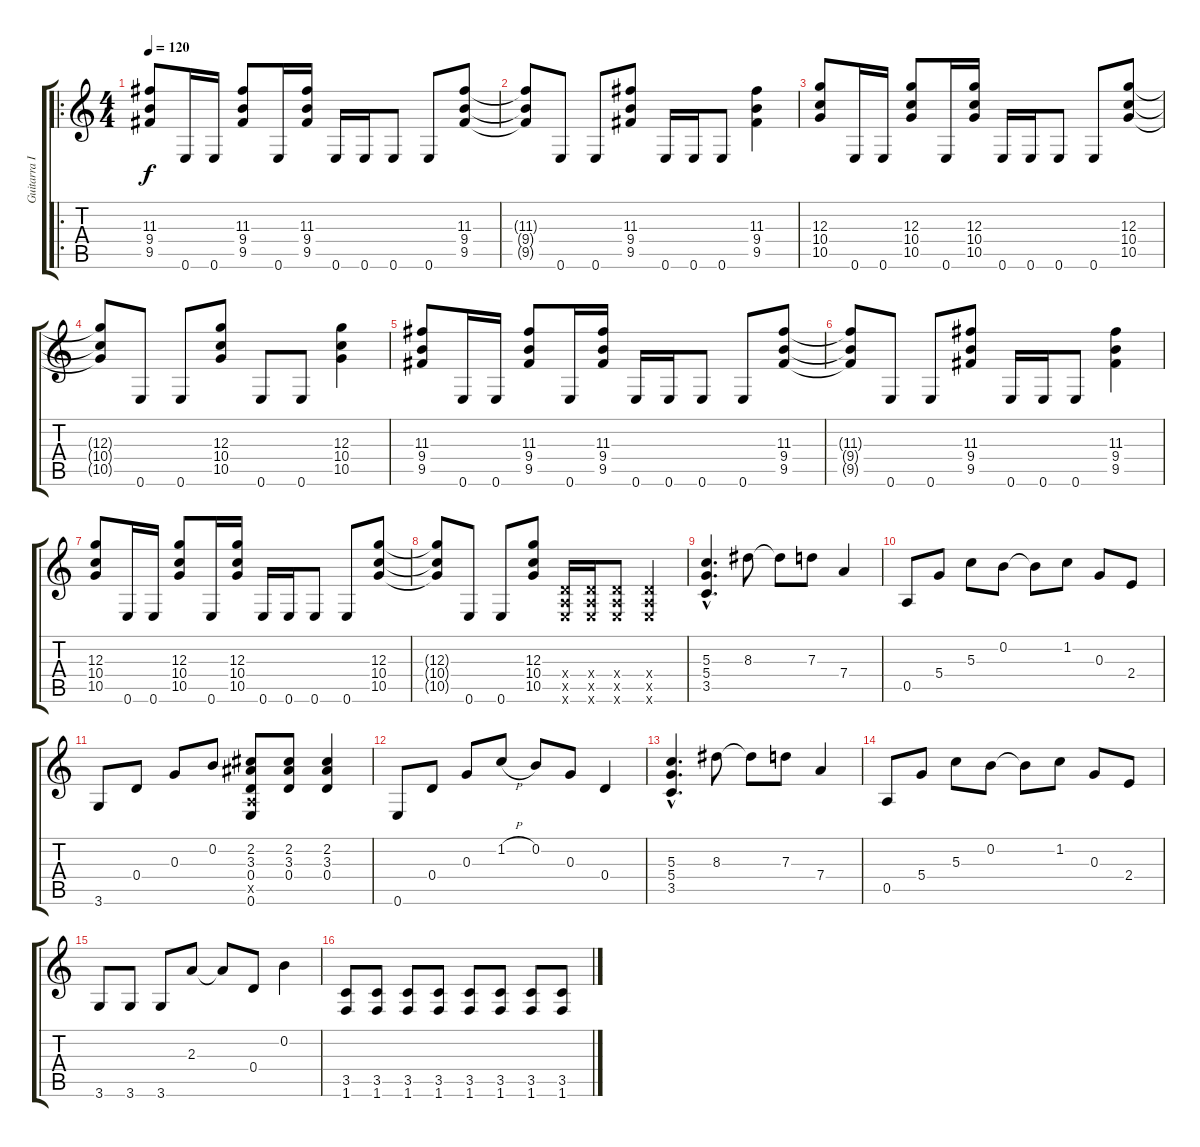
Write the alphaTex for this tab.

\track ("Guitarra I" "Guitarra I") {instrument distortionguitar}
\staff {score tabs}
\tuning (E4 B3 G3 D3 A2 E2) {hide}
\ro
\ts (4 4)
\tempo 120
\clef g2
\ks c
(11.3 9.4 9.5).8{dy f} 0.6.16 0.6.16 (11.3 9.4 9.5).8 0.6.16 (11.3 9.4 9.5).16 0.6.16 0.6.16 0.6.8 0.6.8 (11.3 9.4 9.5).8 |
(11.3{t} 9.4{t} 9.5{t}).8 0.6.8 0.6.8 (11.3 9.4 9.5).8 0.6.16 0.6.16 0.6.8 (11.3 9.4 9.5).4 |
(12.3 10.4 10.5).8 0.6.16 0.6.16 (12.3 10.4 10.5).8 0.6.16 (12.3 10.4 10.5).16 0.6.16 0.6.16 0.6.8 0.6.8 (12.3 10.4 10.5).8 |
(12.3{t} 10.4{t} 10.5{t}).8 0.6.8 0.6.8 (12.3 10.4 10.5).8 0.6.8 0.6.8 (12.3 10.4 10.5).4 |
(11.3 9.4 9.5).8 0.6.16 0.6.16 (11.3 9.4 9.5).8 0.6.16 (11.3 9.4 9.5).16 0.6.16 0.6.16 0.6.8 0.6.8 (11.3 9.4 9.5).8 |
(11.3{t} 9.4{t} 9.5{t}).8 0.6.8 0.6.8 (11.3 9.4 9.5).8 0.6.16 0.6.16 0.6.8 (11.3 9.4 9.5).4 |
(12.3 10.4 10.5).8 0.6.16 0.6.16 (12.3 10.4 10.5).8 0.6.16 (12.3 10.4 10.5).16 0.6.16 0.6.16 0.6.8 0.6.8 (12.3 10.4 10.5).8 |
(12.3{t} 10.4{t} 10.5{t}).8 0.6.8 0.6.8 (12.3 10.4 10.5).8 (0.4{x} 0.5{x} 0.6{x}).16 (0.4{x} 0.5{x} 0.6{x}).16 (0.4{x} 0.5{x} 0.6{x}).8 (0.4{x} 0.5{x} 0.6{x}).4 |
(5.3{hac} 5.4{hac} 3.5{hac}).4{d} 8.3.8 8.3{t}.8 7.3.8 7.4.4 |
0.5.8 5.4.8 5.3.8 0.2.8 0.2{t}.8 1.2.8 0.3.8 2.4.8 |
3.6.8 0.4.8 0.3.8 0.2.8 (2.2 3.3 0.4 0.5{x} 0.6).8 (2.2 3.3 0.4).8 (2.2 3.3 0.4).4 |
0.6.8 0.4.8 0.3.8 1.2{h}.8 0.2.8 0.3.8 0.4.4 |
(5.3{hac} 5.4{hac} 3.5{hac}).4{d} 8.3.8 8.3{t}.8 7.3.8 7.4.4 |
0.5.8 5.4.8 5.3.8 0.2.8 0.2{t}.8 1.2.8 0.3.8 2.4.8 |
3.6.8 3.6.8 3.6.8 2.3.8 2.3{t}.8 0.4.8 0.2.4 |
(3.5 1.6).8 (3.5 1.6).8 (3.5 1.6).8 (3.5 1.6).8 (3.5 1.6).8 (3.5 1.6).8 (3.5 1.6).8 (3.5 1.6).8
